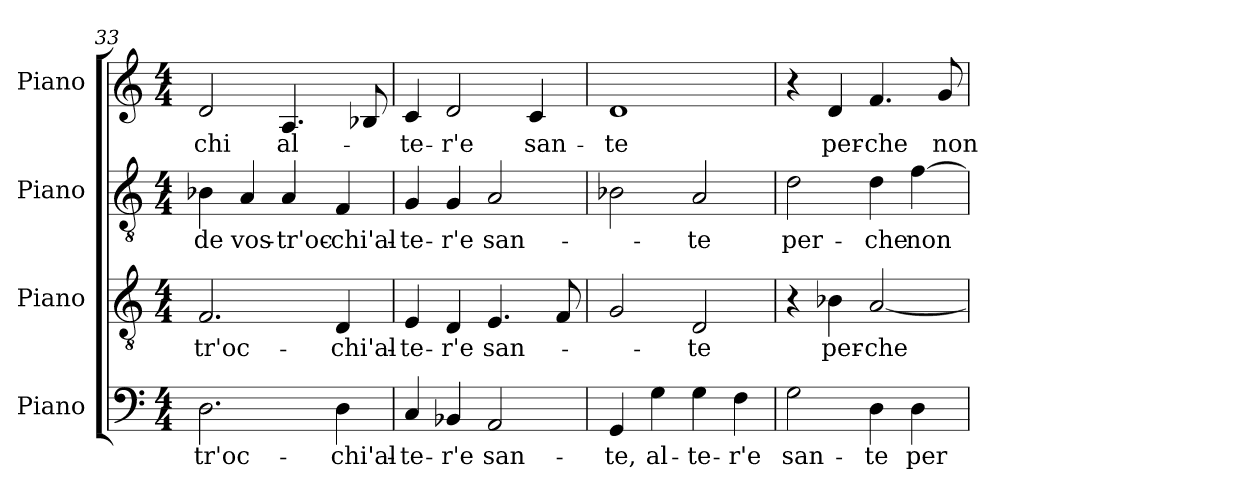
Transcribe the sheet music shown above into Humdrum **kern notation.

**kern	**text	**kern	**text	**kern	**text	**kern	**text
*part4	*part4	*part3	*part3	*part2	*part2	*part1	*part1
*staff4	*staff4	*staff3	*staff3	*staff2	*staff2	*staff1	*staff1
*I"Piano	*	*I"Piano	*	*I"Piano	*	*I"Piano	*
*I'Pno.	*	*I'Pno.	*	*I'Pno.	*	*I'Pno.	*
*clefF4	*	*clefGv2	*	*clefGv2	*	*clefG2	*
*	*	*ITrd7c12	*	*ITrd7c12	*	*	*
*k[]	*	*k[]	*	*k[]	*	*k[]	*
*C:	*	*C:	*	*C:	*	*C:	*
*M4/4	*	*M4/4	*	*M4/4	*	*M4/4	*
=33	=33	=33	=33	=33	=33	=33	=33
!	!LO:LY:b:color=#000000	!	!	!	!	!	!
!	!	!	!LO:LY:b:color=#000000	!	!	!	!
!	!	!	!	!	!LO:LY:b:color=#000000	!	!
!	!	!	!	!	!	!	!LO:LY:b:color=#000000
2.Di\	-tr'oc-	2.FFi/	-tr'oc-	4BB-i\	de	2di/	-chi
!	!	!	!	!	!LO:LY:b:color=#000000	!	!
.	.	.	.	4AAi/	vos-	.	.
!	!	!	!	!	!LO:LY:b:color=#000000	!	!
!	!	!	!	!	!	!	!LO:LY:b:color=#000000
.	.	.	.	4AAi/	-tr'oc-	4.Ai/	al-
!	!LO:LY:b:color=#000000	!	!	!	!	!	!
!	!	!	!LO:LY:b:color=#000000	!	!	!	!
!	!	!	!	!	!LO:LY:b:color=#000000	!	!
4Di\	-chi'al-	4DDi/	-chi'al-	4FFi/	-chi'al-	.	.
.	.	.	.	.	.	8B-i/	.
=34	=34	=34	=34	=34	=34	=34	=34
!	!LO:LY:b:color=#000000	!	!	!	!	!	!
!	!	!	!LO:LY:b:color=#000000	!	!	!	!
!	!	!	!	!	!LO:LY:b:color=#000000	!	!
!	!	!	!	!	!	!	!LO:LY:b:color=#000000
4Ci/	-te-	4EEi/	-te-	4GGi/	-te-	4ci/	-te-
!	!LO:LY:b:color=#000000	!	!	!	!	!	!
!	!	!	!LO:LY:b:color=#000000	!	!	!	!
!	!	!	!	!	!LO:LY:b:color=#000000	!	!
!	!	!	!	!	!	!	!LO:LY:b:color=#000000
4BB-i/	-r'e	4DDi/	-r'e	4GGi/	-r'e	2di/	-r'e
!	!LO:LY:b:color=#000000	!	!	!	!	!	!
!	!	!	!LO:LY:b:color=#000000	!	!	!	!
!	!	!	!	!	!LO:LY:b:color=#000000	!	!
2AAi/	san-	4.EEi/	san-	2AAi/	san-	.	.
!	!	!	!	!	!	!	!LO:LY:b:color=#000000
.	.	.	.	.	.	4ci/	san-
.	.	8FFi/	.	.	.	.	.
!!LO:LB:g=z
=35	=35	=35	=35	=35	=35	=35	=35
!	!LO:LY:b:color=#000000	!	!	!	!	!	!
!	!	!	!	!	!	!	!LO:LY:b:color=#000000
4GGi/	-te,	2GGi/	.	2BB-i\	.	1di	-te
!	!LO:LY:b:color=#000000	!	!	!	!	!	!
4Gi\	al-	.	.	.	.	.	.
!	!LO:LY:b:color=#000000	!	!	!	!	!	!
!	!	!	!LO:LY:b:color=#000000	!	!	!	!
!	!	!	!	!	!LO:LY:b:color=#000000	!	!
4Gi\	-te-	2DDi/	-te	2AAi/	-te	.	.
!	!LO:LY:b:color=#000000	!	!	!	!	!	!
4Fi\	-r'e	.	.	.	.	.	.
=36	=36	=36	=36	=36	=36	=36	=36
!	!LO:LY:b:color=#000000	!	!	!	!	!	!
!	!	!	!	!	!LO:LY:b:color=#000000	!	!
2Gi\	san-	4r	.	2Di\	per-	4r	.
!	!	!	!LO:LY:b:color=#000000	!	!	!	!
!	!	!	!	!	!	!	!LO:LY:b:color=#000000
.	.	4BB-i\	per-	.	.	4di/	per-
!	!LO:LY:b:color=#000000	!	!	!	!	!	!
!	!	!	!LO:LY:b:color=#000000	!	!	!	!
!	!	!	!	!	!LO:LY:b:color=#000000	!	!
!	!	!	!	!	!	!	!LO:LY:b:color=#000000
4Di\	-te	[2AAi/	-che	4Di\	-che	4.fi/	-che
!	!LO:LY:b:color=#000000	!	!	!	!	!	!
!	!	!	!	!	!LO:LY:b:color=#000000	!	!
4Di\	per-	.	.	[4Fi\	non	.	.
!	!	!	!	!	!	!	!LO:LY:b:color=#000000
.	.	.	.	.	.	8gi/	non
=	=	=	=	=	=	=	=
*-	*-	*-	*-	*-	*-	*-	*-
